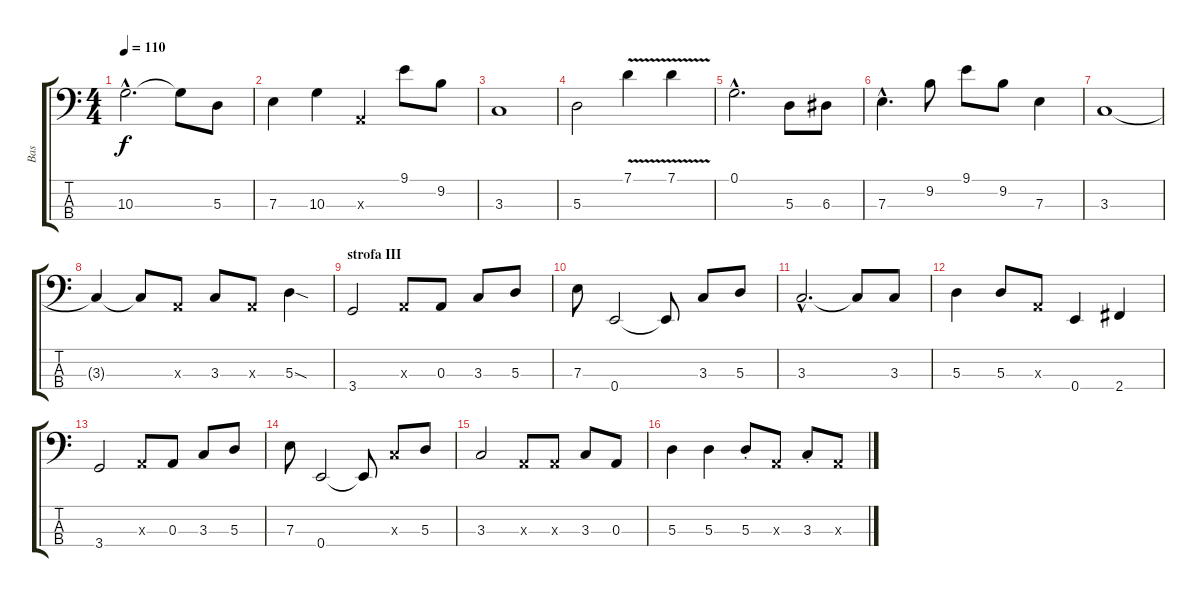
\track ("Bas" "Bas") {instrument electricbassfinger}
\staff {score tabs}
\tuning (G2 D2 A1 E1) {hide}
\ts (4 4)
\tempo 110
\clef f4
\ks c
10.3{hac}.2{d dy f} 10.3{t}.8 5.3.8 |
7.3.4 10.3.4 0.3{x}.4 9.1.8 9.2.8 |
3.3.1 |
5.3.2 7.1{v}.4 7.1{v}.4 |
0.1{hac}.2{d} 5.3.8 6.3.8 |
7.3{hac}.4{d} 9.2.8 9.1.8 9.2.8 7.3.4 |
3.3.1 |
3.3{t}.4 3.3{t}.8 0.3{x}.8 3.3.8 0.3{x}.8 5.3{sod}.4 |
\section ("" "strofa III")
3.4.2 0.3{x}.8 0.3.8 3.3.8 5.3.8 |
7.3.8 0.4.2 0.4{t}.8 3.3.8 5.3.8 |
3.3{hac}.2{d} 3.3{t}.8 3.3.8 |
5.3.4 5.3.8 0.3{x}.8 0.4.4 2.4.4 |
3.4.2 0.3{x}.8 0.3.8 3.3.8 5.3.8 |
7.3.8 0.4.2 0.4{t}.8 3.3{x}.8 5.3.8 |
3.3.2 0.3{x}.8 0.3{x}.8 3.3.8 0.3.8 |
5.3.4 5.3.4 5.3{st}.8 0.3{x}.8 3.3{st}.8 0.3{x}.8
